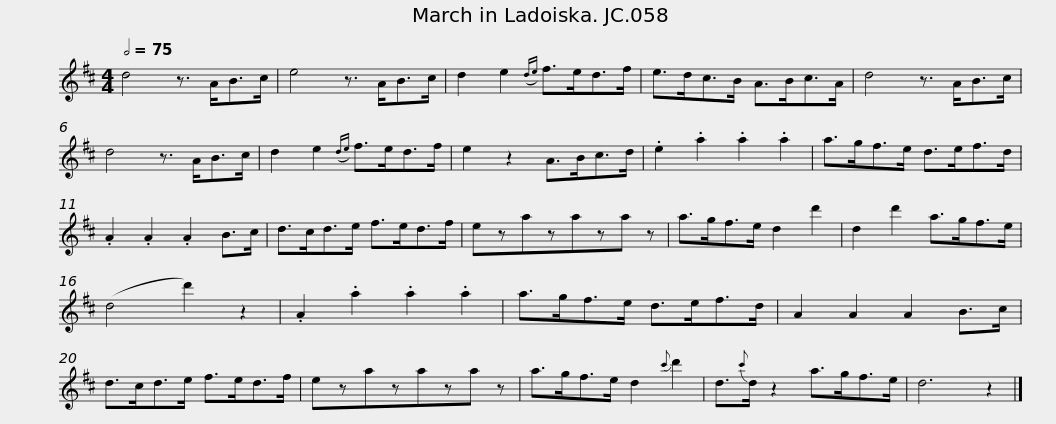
X:1
L:1/8
Q:1/2=75
M:4/4
I:linebreak $
K:D
V:1 treble
V:1
 d4 z3/2 A<Bc/ | e4 z3/2 A<Bc/ | d2 e2({de)} f>ed>f | e>dc>B A>Bc>A |$ d4 z3/2 A<Bc/ | %5
 d4 z3/2 A<Bc/ | d2 e2({de)} f>ed>f | e2 z2 A>Bc>d |$ .e2 .a2 .a2 .a2 | a>gf>e d>ef>d | %10
 .A2 .A2 .A2 B>c | d>cd>e f>ed>f |$ ezazaza z | a>gf>e d2 d'2 | d2 d'2 a>gf>e | %15
 (d4 d'2) z2 |$ .A2 .a2 .a2 .a2 | a>gf>e d>ef>d | A2 A2 A2 B>c | d>cd>e f>ed>f |$ %20
 ezazaza z | a>gf>e d2{c'} d'2 | d3/2{c'}d/ z2 a>gf>e | d6 z2 |] %24
